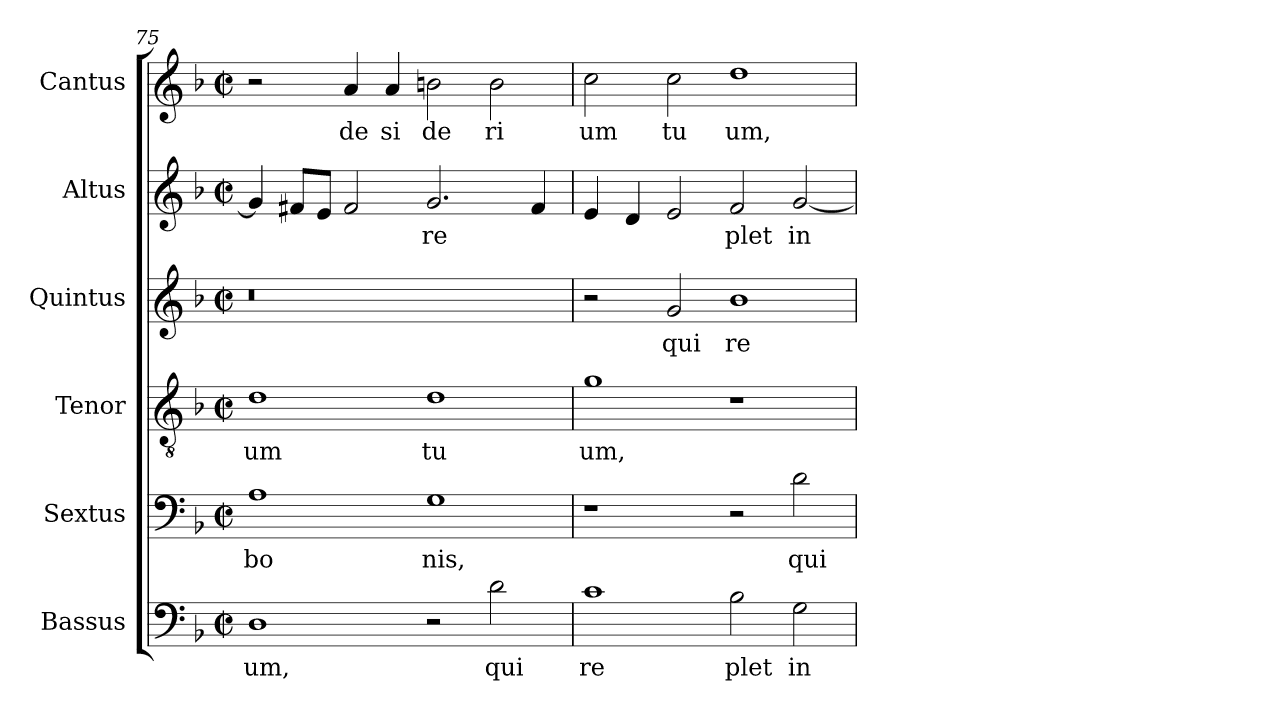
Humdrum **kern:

**kern	**text	**kern	**text	**kern	**text	**kern	**text	**kern	**text	**kern	**text
*part6	*part6	*part5	*part5	*part4	*part4	*part3	*part3	*part2	*part2	*part1	*part1
*staff6	*staff6	*staff5	*staff5	*staff4	*staff4	*staff3	*staff3	*staff2	*staff2	*staff1	*staff1
*I"Bassus	*	*I"Sextus	*	*I"Tenor	*	*I"Quintus	*	*I"Altus	*	*I"Cantus	*
*I'Bassus	*	*I'Sextus	*	*I'Tenor	*	*I'Quintus	*	*I'Altus	*	*I'Cantus	*
*clefF4	*	*clefF4	*	*clefGv2	*	*clefG2	*	*clefG2	*	*clefG2	*
*k[b-]	*	*k[b-]	*	*k[b-]	*	*k[b-]	*	*k[b-]	*	*k[b-]	*
*F:	*	*F:	*	*F:	*	*F:	*	*F:	*	*F:	*
*M2/2	*	*M2/2	*	*M2/2	*	*M2/2	*	*M2/2	*	*M2/2	*
*met(c|)	*	*met(c|)	*	*met(c|)	*	*met(c|)	*	*met(c|)	*	*met(c|)	*
=75	=75	=75	=75	=75	=75	=75	=75	=75	=75	=75	=75
!	!LO:LY:b:cj	!	!LO:LY:b:cj	!	!LO:LY:b:cj	!	!	!	!LO:LY:b:cj	!	!
1D	um,	1A	bo	1d	um	0r	.	4g/]	.	2r	.
!	!	!	!	!	!	!	!	!	!LO:LY:b:cj	!	!
.	.	.	.	.	.	.	.	8f#/L	.	.	.
!	!	!	!	!	!	!	!	!	!LO:LY:b:cj	!	!
.	.	.	.	.	.	.	.	8e/J	.	.	.
!	!	!	!	!	!	!	!	!	!LO:LY:b:cj	!	!LO:LY:b:cj
.	.	.	.	.	.	.	.	2f#/	.	4a/	de
!	!	!	!	!	!	!	!	!	!	!	!LO:LY:b:cj
.	.	.	.	.	.	.	.	.	.	4a/	si
!	!	!	!LO:LY:b:cj	!	!LO:LY:b:cj	!	!	!	!LO:LY:b:cj	!	!LO:LY:b:cj
2r	.	1G	nis,	1d	tu	.	.	2.g/	re	2bn\	de
!	!LO:LY:b:cj	!	!	!	!	!	!	!	!	!	!LO:LY:b:cj
2d\	qui	.	.	.	.	.	.	.	.	2b\	ri
!	!	!	!	!	!	!	!	!	!LO:LY:b:cj	!	!
.	.	.	.	.	.	.	.	4f#/	.	.	.
=76	=76	=76	=76	=76	=76	=76	=76	=76	=76	=76	=76
!	!LO:LY:b:cj	!	!	!	!LO:LY:b:cj	!	!	!	!LO:LY:b:cj	!	!LO:LY:b:cj
1c	re	1r	.	1g	um,	2r	.	4e/	.	2cc\	um
!	!	!	!	!	!	!	!	!	!LO:LY:b:cj	!	!
.	.	.	.	.	.	.	.	4d/	.	.	.
!	!	!	!	!	!	!	!LO:LY:b:cj	!	!LO:LY:b:cj	!	!LO:LY:b:cj
.	.	.	.	.	.	2g/	qui	2e/	.	2cc\	tu
!	!LO:LY:b:cj	!	!	!	!	!	!LO:LY:b:cj	!	!LO:LY:b:cj	!	!LO:LY:b:cj
2B-\	plet	2r	.	1r	.	1b-	re	2f/	plet	1dd	um,
!	!LO:LY:b:cj	!	!LO:LY:b:cj	!	!	!	!	!	!LO:LY:b:cj	!	!
2G\	in	2d\	qui	.	.	.	.	[<2g/	in	.	.
=	=	=	=	=	=	=	=	=	=	=	=
*-	*-	*-	*-	*-	*-	*-	*-	*-	*-	*-	*-
